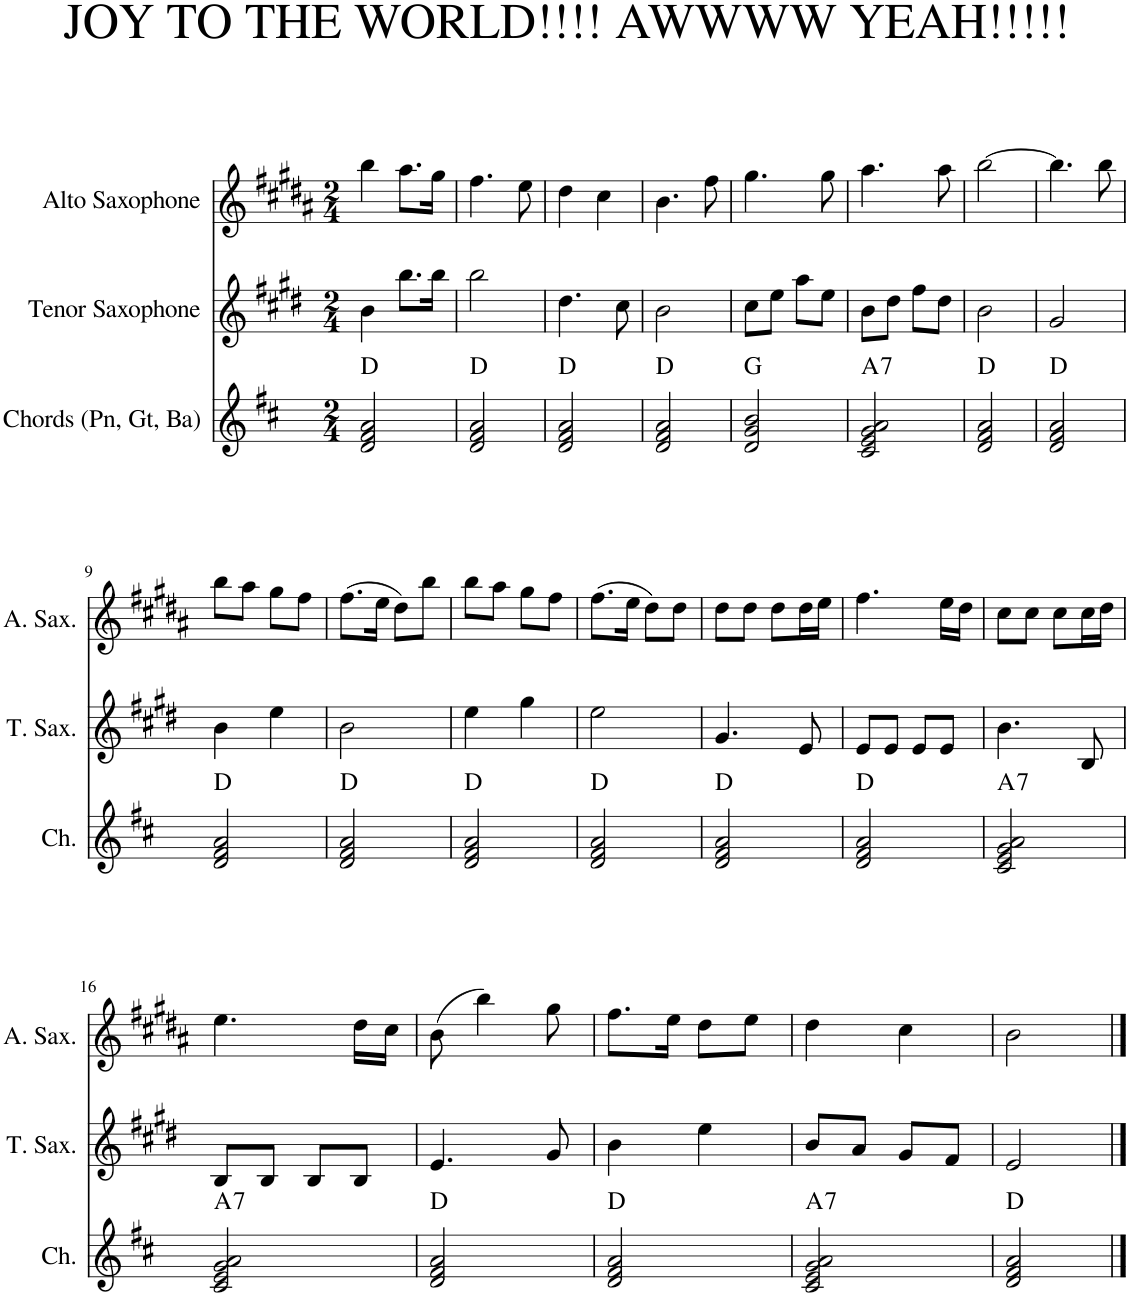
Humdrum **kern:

**kern	**harte	**kern	**kern
*part3	*part3	*part2	*part1
*staff3	*	*staff2	*staff1
*I"Chords (Pn, Gt, Ba)	*	*I"Tenor Saxophone	*I"Alto Saxophone
*I'Ch.	*	*I'T. Sax.	*I'A. Sax.
*clefG2	*	*clefG2	*clefG2
*	*	*Trd8c14	*Trd5c9
*k[f#c#]	*	*k[f#c#g#d#]	*k[f#c#g#d#a#]
*M2/4	*	*M2/4	*M2/4
=1	=1	=1	=1
2d/ 2f#/ 2a/	D:maj	4b\	4bb\
.	.	8.bb\L	8.aa#\L
.	.	16bb\Jk	16gg#\Jk
=2	=2	=2	=2
2d/ 2f#/ 2a/	D:maj	2bb\	4.ff#\
.	.	.	8ee\
=3	=3	=3	=3
2d/ 2f#/ 2a/	D:maj	4.dd#\	4dd#\
.	.	.	4cc#\
.	.	8cc#\	.
=4	=4	=4	=4
2d/ 2f#/ 2a/	D:maj	2b\	4.b\
.	.	.	8ff#\
=5	=5	=5	=5
2d/ 2g/ 2b/	G:maj	8cc#\L	4.gg#\
.	.	8ee\J	.
.	.	8aa\L	.
.	.	8ee\J	8gg#\
=6	=6	=6	=6
!	!LO:H:kt=7	!	!
2c#/ 2e/ 2g/ 2a/	A:7	8b\L	4.aa#\
.	.	8dd#\J	.
.	.	8ff#\L	.
.	.	8dd#\J	8aa#\
=7	=7	=7	=7
2d/ 2f#/ 2a/	D:maj	2b\	[2bb\
=8	=8	=8	=8
2d/ 2f#/ 2a/	D:maj	2g#/	4.bb\]
.	.	.	8bb\
!!LO:LB:g=z
=9	=9	=9	=9
2d/ 2f#/ 2a/	D:maj	4b\	8bb\L
.	.	.	8aa#\J
.	.	4ee\	8gg#\L
.	.	.	8ff#\J
=10	=10	=10	=10
2d/ 2f#/ 2a/	D:maj	2b\	(8.ff#\L
.	.	.	16ee\Jk
.	.	.	8dd#\L)
.	.	.	8bb\J
=11	=11	=11	=11
2d/ 2f#/ 2a/	D:maj	4ee\	8bb\L
.	.	.	8aa#\J
.	.	4gg#\	8gg#\L
.	.	.	8ff#\J
=12	=12	=12	=12
2d/ 2f#/ 2a/	D:maj	2ee\	(8.ff#\L
.	.	.	16ee\Jk
.	.	.	8dd#\L)
.	.	.	8dd#\J
=13	=13	=13	=13
2d/ 2f#/ 2a/	D:maj	4.g#/	8dd#\L
.	.	.	8dd#\J
.	.	.	8dd#\L
.	.	8e/	16dd#\L
.	.	.	16ee\JJ
=14	=14	=14	=14
2d/ 2f#/ 2a/	D:maj	8e/L	4.ff#\
.	.	8e/J	.
.	.	8e/L	.
.	.	8e/J	16ee\LL
.	.	.	16dd#\JJ
=15	=15	=15	=15
!	!LO:H:kt=7	!	!
2c#/ 2e/ 2g/ 2a/	A:7	4.b\	8cc#\L
.	.	.	8cc#\J
.	.	.	8cc#\L
.	.	8B/	16cc#\L
.	.	.	16dd#\JJ
!!LO:LB:g=z
=16	=16	=16	=16
!	!LO:H:kt=7	!	!
2c#/ 2e/ 2g/ 2a/	A:7	8B/L	4.ee\
.	.	8B/J	.
.	.	8B/L	.
.	.	8B/J	16dd#\LL
.	.	.	16cc#\JJ
=17	=17	=17	=17
2d/ 2f#/ 2a/	D:maj	4.e/	(8b\
.	.	.	4bb\)
.	.	8g#/	8gg#\
=18	=18	=18	=18
2d/ 2f#/ 2a/	D:maj	4b\	8.ff#\L
.	.	.	16ee\Jk
.	.	4ee\	8dd#\L
.	.	.	8ee\J
=19	=19	=19	=19
!	!LO:H:kt=7	!	!
2c#/ 2e/ 2g/ 2a/	A:7	8b/L	4dd#\
.	.	8a/J	.
.	.	8g#/L	4cc#\
.	.	8f#/J	.
=20	=20	=20	=20
2d/ 2f#/ 2a/	D:maj	2e/	2b\
==	==	==	==
*-	*-	*-	*-
